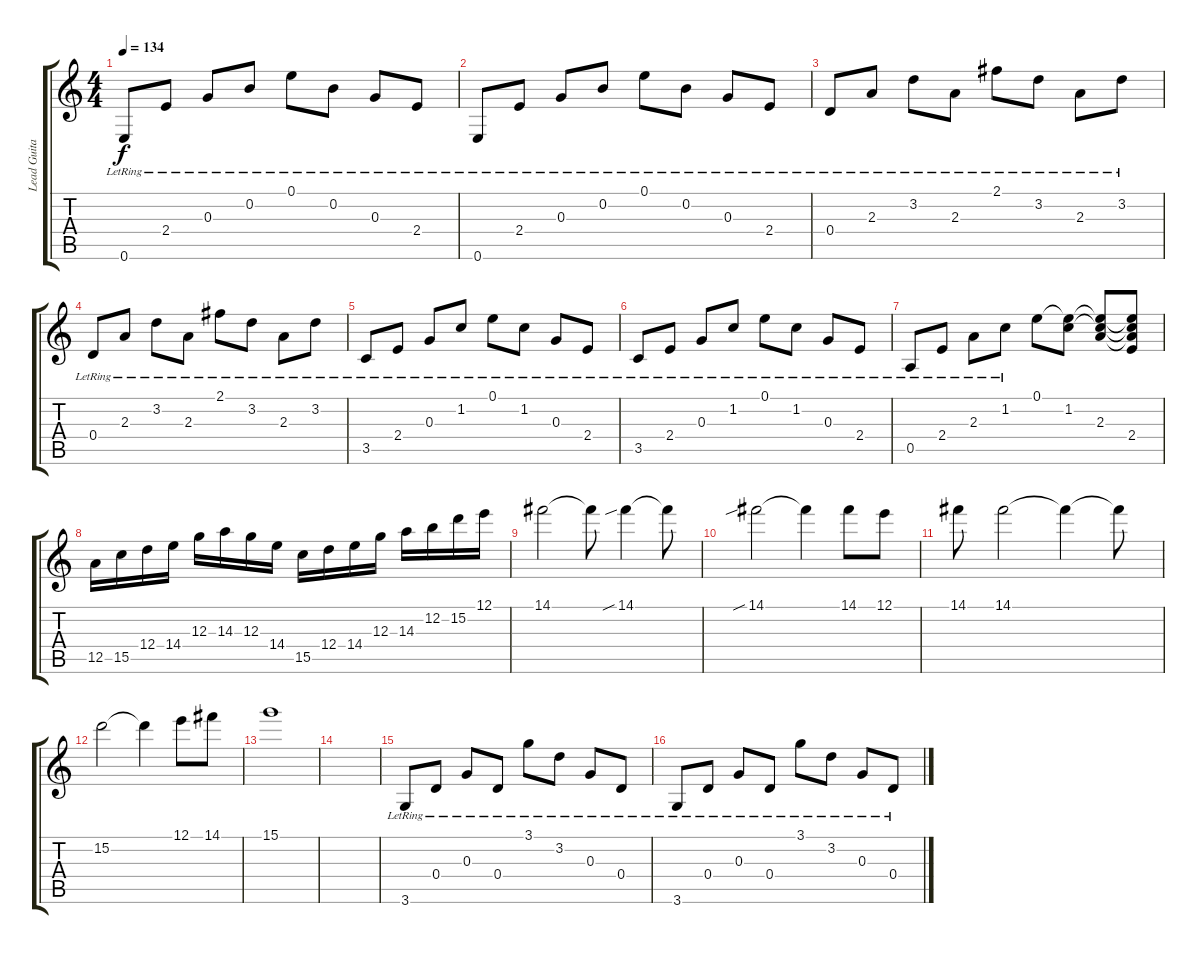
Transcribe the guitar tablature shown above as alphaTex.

\track ("Lead Guitar" "Lead Guita") {instrument distortionguitar}
\staff {score tabs}
\tuning (E4 B3 G3 D3 A2 E2) {hide}
\ts (4 4)
\tempo 134
\clef g2
\ks c
0.6{lr}.8{dy f} 2.4{lr}.8 0.3{lr}.8 0.2{lr}.8 0.1{lr}.8 0.2{lr}.8 0.3{lr}.8 2.4{lr}.8 |
0.6{lr}.8 2.4{lr}.8 0.3{lr}.8 0.2{lr}.8 0.1{lr}.8 0.2{lr}.8 0.3{lr}.8 2.4{lr}.8 |
0.4{lr}.8 2.3{lr}.8 3.2{lr}.8 2.3{lr}.8 2.1{lr}.8 3.2{lr}.8 2.3{lr}.8 3.2{lr}.8 |
0.4{lr}.8 2.3{lr}.8 3.2{lr}.8 2.3{lr}.8 2.1{lr}.8 3.2{lr}.8 2.3{lr}.8 3.2{lr}.8 |
3.5{lr}.8 2.4{lr}.8 0.3{lr}.8 1.2{lr}.8 0.1{lr}.8 1.2{lr}.8 0.3{lr}.8 2.4{lr}.8 |
3.5{lr}.8 2.4{lr}.8 0.3{lr}.8 1.2{lr}.8 0.1{lr}.8 1.2{lr}.8 0.3{lr}.8 2.4{lr}.8 |
0.5{lr}.8 2.4{lr}.8 2.3{lr}.8 1.2{lr}.8 0.1.8 (0.1{t} 1.2).8 (0.1{t} 1.2{t} 2.3).8 (0.1{t} 1.2{t} 2.3{t} 2.4).8 |
12.5.16{instrument distortionguitar} 15.5.16 12.4.16 14.4.16 12.3.16 14.3.16 12.3.16 14.4.16 15.5.16 12.4.16 14.4.16 12.3.16 14.3.16 12.2.16 15.2.16 12.1.16 |
14.1.2 14.1{t}.8 14.1{sib}.4 14.1{t}.8 |
14.1{sib}.2 14.1{t}.4 14.1.8 12.1.8 |
14.1.8 14.1.2 14.1{t}.4 14.1{t}.8 |
15.2.2 15.2{t}.4 12.1.8 14.1.8 |
15.1.1 |
|
3.6{lr}.8{instrument electricguitarclean} 0.4{lr}.8 0.3{lr}.8 0.4{lr}.8 3.1{lr}.8 3.2{lr}.8 0.3{lr}.8 0.4{lr}.8 |
3.6{lr}.8 0.4{lr}.8 0.3{lr}.8 0.4{lr}.8 3.1{lr}.8 3.2{lr}.8 0.3{lr}.8 0.4{lr}.8
